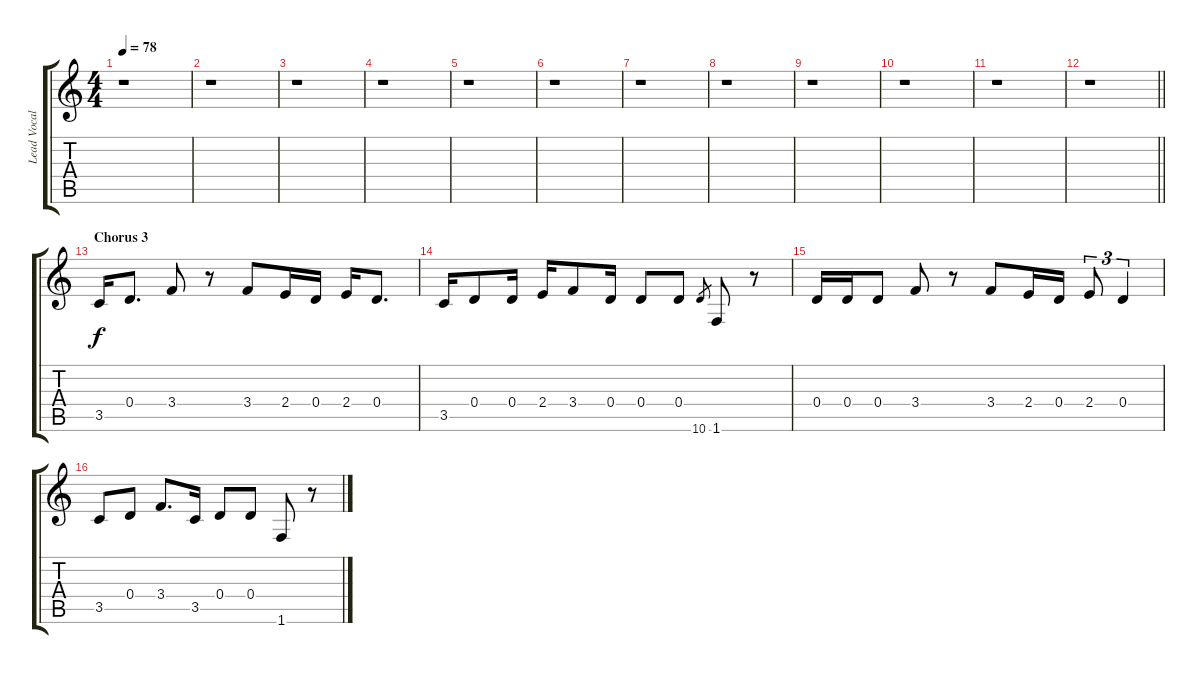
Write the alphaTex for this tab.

\track ("Lead Vocals" "Lead Vocal") {instrument distortionguitar}
\staff {score tabs}
\tuning (E4 B3 G3 D3 A2 E2) {hide}
\ts (4 4)
\tempo 78
\clef g2
\ks c
r.1{dy f} |
r.1 |
r.1 |
r.1 |
r.1 |
r.1 |
r.1 |
r.1 |
r.1 |
r.1 |
r.1 |
\barLineRight lightlight
r.1 |
\section ("" "Chorus 3")
3.5.16 0.4.8{d} 3.4.8 r.8 3.4.8 2.4.16 0.4.16 2.4.16 0.4.8{d} |
3.5.16 0.4.8 0.4.16 2.4.16 3.4.8 0.4.16 0.4.8 0.4.8 10.6.8{gr} 1.6.8 r.8 |
0.4.16 0.4.16 0.4.8 3.4.8 r.8 3.4.8 2.4.16 0.4.16 2.4.8{tu (3 2)} 0.4.4{tu (3 2)} |
3.5.8 0.4.8 3.4.8{d} 3.5.16 0.4.8 0.4.8 1.6.8 r.8
